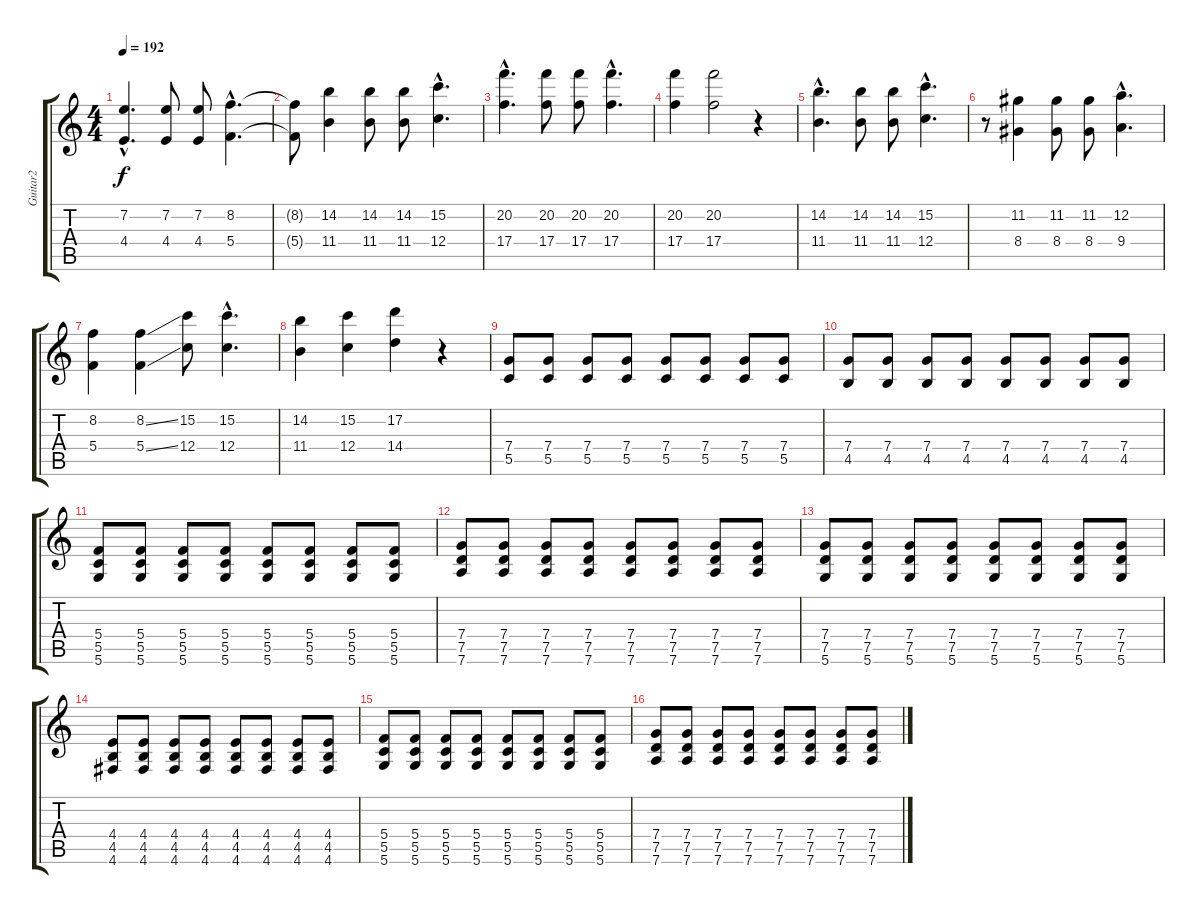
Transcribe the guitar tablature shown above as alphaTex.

\track ("Guitar2" "Guitar2") {instrument distortionguitar}
\staff {score tabs}
\tuning (D4 A3 F3 C3 G2 D2) {hide}
\ts (4 4)
\tempo 192
\clef g2
\ks c
(7.2{hac} 4.4{hac}).4{d dy f instrument distortionguitar} (7.2 4.4).8 (7.2 4.4).8 (8.2{hac} 5.4{hac}).4{d} |
(8.2{t} 5.4{t}).8 (14.2 11.4).4 (14.2 11.4).8 (14.2 11.4).8 (15.2{hac} 12.4{hac}).4{d} |
(20.2{hac} 17.4{hac}).4{d} (20.2 17.4).8 (20.2 17.4).8 (20.2{hac} 17.4{hac}).4{d} |
(20.2 17.4).4 (20.2 17.4).2 r.4 |
(14.2{hac} 11.4{hac}).4{d} (14.2 11.4).8 (14.2 11.4).8 (15.2{hac} 12.4{hac}).4{d} |
r.8 (11.2 8.4).4 (11.2 8.4).8 (11.2 8.4).8 (12.2{hac} 9.4{hac}).4{d} |
(8.2 5.4).4 (8.2{ss} 5.4{ss}).4 (15.2 12.4).8 (15.2{hac} 12.4{hac}).4{d} |
(14.2 11.4).4 (15.2 12.4).4 (17.2 14.4).4 r.4 |
(7.4 5.5).8 (7.4 5.5).8 (7.4 5.5).8 (7.4 5.5).8 (7.4 5.5).8 (7.4 5.5).8 (7.4 5.5).8 (7.4 5.5).8 |
(7.4 4.5).8 (7.4 4.5).8 (7.4 4.5).8 (7.4 4.5).8 (7.4 4.5).8 (7.4 4.5).8 (7.4 4.5).8 (7.4 4.5).8 |
(5.4 5.5 5.6).8 (5.4 5.5 5.6).8 (5.4 5.5 5.6).8 (5.4 5.5 5.6).8 (5.4 5.5 5.6).8 (5.4 5.5 5.6).8 (5.4 5.5 5.6).8 (5.4 5.5 5.6).8 |
(7.4 7.5 7.6).8 (7.4 7.5 7.6).8 (7.4 7.5 7.6).8 (7.4 7.5 7.6).8 (7.4 7.5 7.6).8 (7.4 7.5 7.6).8 (7.4 7.5 7.6).8 (7.4 7.5 7.6).8 |
(7.4 7.5 5.6).8 (7.4 7.5 5.6).8 (7.4 7.5 5.6).8 (7.4 7.5 5.6).8 (7.4 7.5 5.6).8 (7.4 7.5 5.6).8 (7.4 7.5 5.6).8 (7.4 7.5 5.6).8 |
(4.4 4.5 4.6).8 (4.4 4.5 4.6).8 (4.4 4.5 4.6).8 (4.4 4.5 4.6).8 (4.4 4.5 4.6).8 (4.4 4.5 4.6).8 (4.4 4.5 4.6).8 (4.4 4.5 4.6).8 |
(5.4 5.5 5.6).8 (5.4 5.5 5.6).8 (5.4 5.5 5.6).8 (5.4 5.5 5.6).8 (5.4 5.5 5.6).8 (5.4 5.5 5.6).8 (5.4 5.5 5.6).8 (5.4 5.5 5.6).8 |
(7.4 7.5 7.6).8 (7.4 7.5 7.6).8 (7.4 7.5 7.6).8 (7.4 7.5 7.6).8 (7.4 7.5 7.6).8 (7.4 7.5 7.6).8 (7.4 7.5 7.6).8 (7.4 7.5 7.6).8
